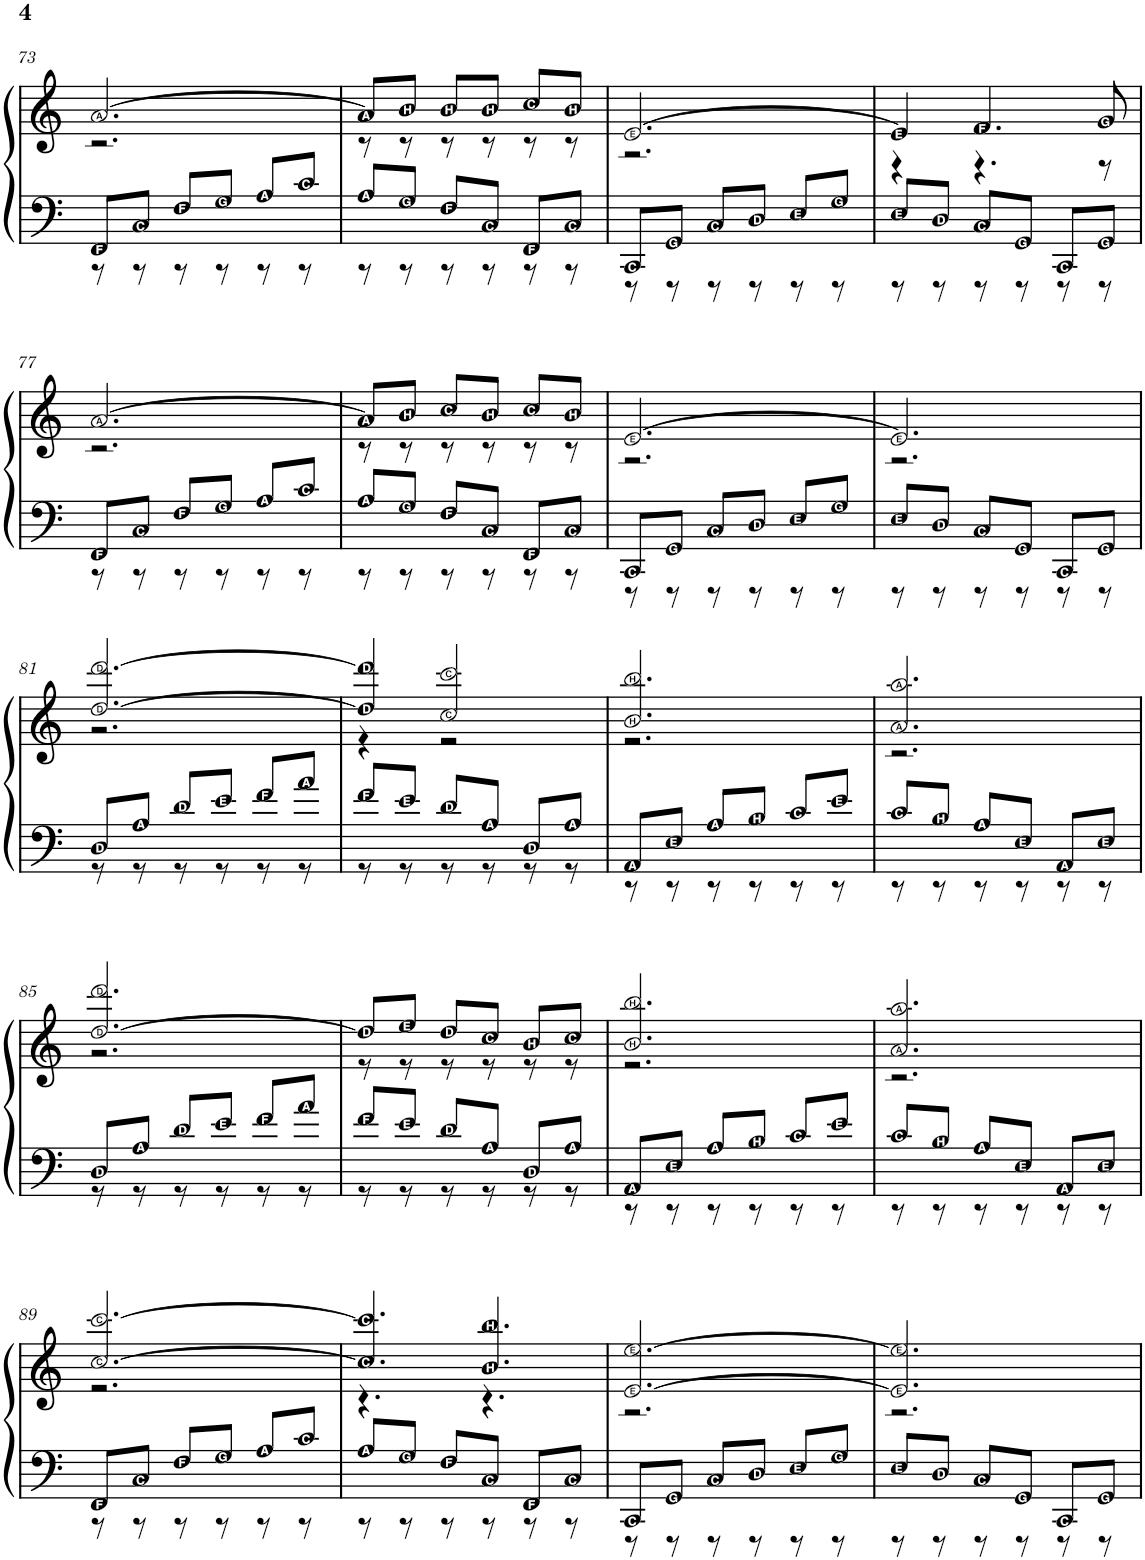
**kern	**kern
*part1	*part1
*staff2	*staff1
*I"Piyano	*
!!LO:PB:g=z
*clefF4	*clefG2
*k[]	*k[]
*M3/4	*M3/4
=73	=73
*^	*^
8FF/L	8r	[2.a/	2.r
8C/J	8r	.	.
8F/L	8r	.	.
8G/J	8r	.	.
8A/L	8r	.	.
8c/J	8r	.	.
=74	=74	=74	=74
8A/L	8r	8a/L]	8r
8G/J	8r	8b/J	8r
8F/L	8r	8b/L	8r
8C/J	8r	8b/J	8r
8FF/L	8r	8cc/L	8r
8C/J	8r	8b/J	8r
=75	=75	=75	=75
8CC/L	8r	[2.e/	2.r
8GG/J	8r	.	.
8C/L	8r	.	.
8D/J	8r	.	.
8E/L	8r	.	.
8G/J	8r	.	.
=76	=76	=76	=76
8E/L	8r	4e/]	4r
8D/J	8r	.	.
8C/L	8r	4.f/	4.r
8GG/J	8r	.	.
8CC/L	8r	.	.
8GG/J	8r	8g/	8r
!!LO:LB:g=z	!!
=77	=77	=77	=77
8FF/L	8r	[2.a/	2.r
8C/J	8r	.	.
8F/L	8r	.	.
8G/J	8r	.	.
8A/L	8r	.	.
8c/J	8r	.	.
=78	=78	=78	=78
8A/L	8r	8a/L]	8r
8G/J	8r	8b/J	8r
8F/L	8r	8cc/L	8r
8C/J	8r	8b/J	8r
8FF/L	8r	8cc/L	8r
8C/J	8r	8b/J	8r
=79	=79	=79	=79
8CC/L	8r	[2.e/	2.r
8GG/J	8r	.	.
8C/L	8r	.	.
8D/J	8r	.	.
8E/L	8r	.	.
8G/J	8r	.	.
=80	=80	=80	=80
8E/L	8r	2.e/]	2.r
8D/J	8r	.	.
8C/L	8r	.	.
8GG/J	8r	.	.
8CC/L	8r	.	.
8GG/J	8r	.	.
!!LO:LB:g=z	!!
=81	=81	=81	=81
8D/L	8r	[2.dd/ [2.ddd/	2.r
8A/J	8r	.	.
8d/L	8r	.	.
8e/J	8r	.	.
8f/L	8r	.	.
8a/J	8r	.	.
=82	=82	=82	=82
8f/L	8r	4dd/] 4ddd/]	4r
8e/J	8r	.	.
8d/L	8r	2cc/ 2ccc/	2r
8A/J	8r	.	.
8D/L	8r	.	.
8A/J	8r	.	.
=83	=83	=83	=83
8AA/L	8r	2.b/ 2.bb/	2.r
8E/J	8r	.	.
8A/L	8r	.	.
8B/J	8r	.	.
8c/L	8r	.	.
8e/J	8r	.	.
=84	=84	=84	=84
8c/L	8r	2.a/ 2.aa/	2.r
8B/J	8r	.	.
8A/L	8r	.	.
8E/J	8r	.	.
8AA/L	8r	.	.
8E/J	8r	.	.
!!LO:LB:g=z	!!
=85	=85	=85	=85
8D/L	8r	[2.dd/ 2.ddd/	2.r
8A/J	8r	.	.
8d/L	8r	.	.
8e/J	8r	.	.
8f/L	8r	.	.
8a/J	8r	.	.
=86	=86	=86	=86
8f/L	8r	8dd/L]	8r
8e/J	8r	8ee/J	8r
8d/L	8r	8dd/L	8r
8A/J	8r	8cc/J	8r
8D/L	8r	8b/L	8r
8A/J	8r	8cc/J	8r
=87	=87	=87	=87
8AA/L	8r	2.b/ 2.bb/	2.r
8E/J	8r	.	.
8A/L	8r	.	.
8B/J	8r	.	.
8c/L	8r	.	.
8e/J	8r	.	.
=88	=88	=88	=88
8c/L	8r	2.a/ 2.aa/	2.r
8B/J	8r	.	.
8A/L	8r	.	.
8E/J	8r	.	.
8AA/L	8r	.	.
8E/J	8r	.	.
!!LO:LB:g=z	!!
=89	=89	=89	=89
8FF/L	8r	[2.cc/ [2.ccc/	2.r
8C/J	8r	.	.
8F/L	8r	.	.
8G/J	8r	.	.
8A/L	8r	.	.
8c/J	8r	.	.
=90	=90	=90	=90
8A/L	8r	4.cc/] 4.ccc/]	4.r
8G/J	8r	.	.
8F/L	8r	.	.
8C/J	8r	4.b/ 4.bb/	4.r
8FF/L	8r	.	.
8C/J	8r	.	.
=91	=91	=91	=91
8CC/L	8r	[2.e/ [2.ee/	2.r
8GG/J	8r	.	.
8C/L	8r	.	.
8D/J	8r	.	.
8E/L	8r	.	.
8G/J	8r	.	.
=92	=92	=92	=92
8E/L	8r	2.e/] 2.ee/]	2.r
8D/J	8r	.	.
8C/L	8r	.	.
8GG/J	8r	.	.
8CC/L	8r	.	.
8GG/J	8r	.	.
*v	*v	*	*
*	*v	*v
=	=
*-	*-
